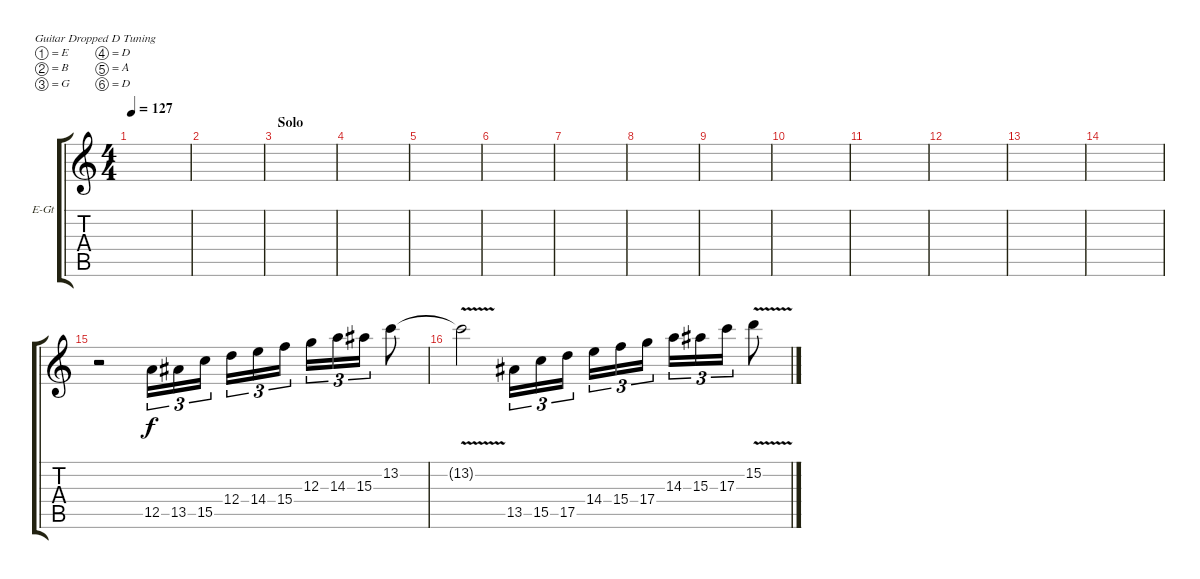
\defaultSystemsLayout 4
\bracketExtendMode groupsimilarinstruments
\firstSystemTrackNameOrientation horizontal
\otherSystemsTrackNameOrientation horizontal
\track ("Lead Guitar (Right)" "E-Gt") {instrument distortionguitar}
\staff {score tabs}
\tuning (E4 B3 G3 D3 A2 D2)
\ts (4 4)
\tempo 127
\clef g2
\scale
0.333333
\ks c
|
\scale
0.333333 |
\section ("" "Solo")
\scale
0.333333 |
\scale
0.333333 |
\scale
0.333333 |
\scale
0.333333 |
\scale
0.333333 |
\scale
0.333333 |
\scale
0.333333 |
\scale
0.333333 |
\scale
0.333333 |
\scale
0.333333 |
\scale
0.333333 |
\scale
0.333333 |
\scale
0.333333 r.2 12.5.16{tu (3 2)} 13.5.16{tu (3 2)} 15.5.16{tu (3 2)} 12.4.16{tu (3 2)} 14.4.16{tu (3 2)} 15.4.16{tu (3 2)} 12.3.16{tu (3 2)} 14.3.16{tu (3 2)} 15.3.16{tu (3 2)} 13.2.8 |
\scale
0.333333 13.2{v t}.2 13.5.16{tu (3 2)} 15.5.16{tu (3 2)} 17.5.16{tu (3 2)} 14.4.16{tu (3 2)} 15.4.16{tu (3 2)} 17.4.16{tu (3 2)} 14.3.16{tu (3 2)} 15.3.16{tu (3 2)} 17.3.16{tu (3 2)} 15.2{v}.8
